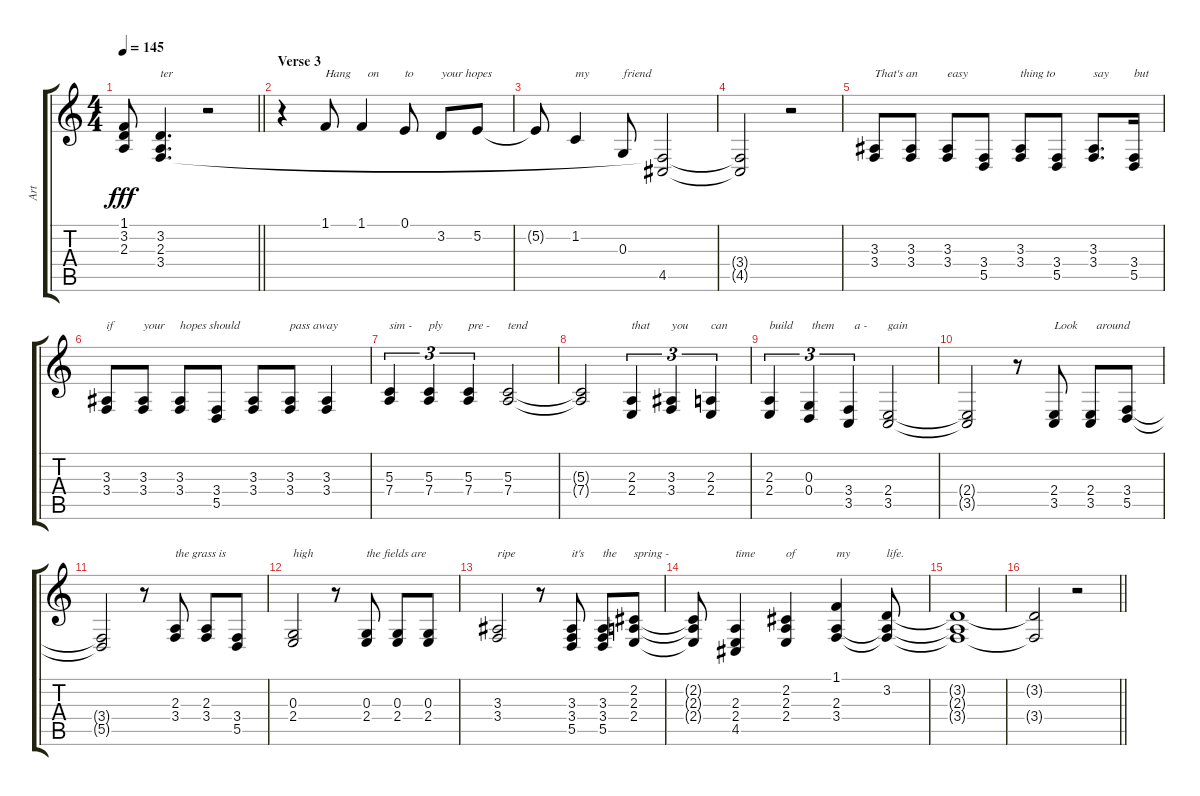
\track ("Art" "Art") {instrument brightacousticpiano}
\staff {score tabs}
\tuning (E4 B3 G3 D3 A2 E2) {hide}
\ts (4 4)
\tempo 145
\clef g2
\barLineRight lightlight
\ks c
(1.1{t} 3.2{t} 2.3{t}).8{dy fff} (3.2 2.3 3.4).4{d txt "ter"} r.2 |
\section ("" "Verse 3")
r.4 1.1.8{txt "Hang"} 1.1.4{txt "  on"} 0.1.8{txt "to"} 3.2.8{txt "your hopes"} 5.2.8 |
5.2{t}.8{txt " "} 1.2.4{txt "my"} 0.3.8{txt "friend"} (3.4{t} 4.5{t}).2 |
(3.4{t} 4.5{t}).2 r.2 |
(3.3 3.4).8{txt "That's an"} (3.3 3.4).8{txt " "} (3.3 3.4).8{txt "easy"} (3.4 5.5).8 (3.3 3.4).8{txt "thing to"} (3.4 5.5).8 (3.3 3.4).8{d txt "say"} (3.4 5.5).16{txt "but"} |
(3.3 3.4).8{txt "if"} (3.3 3.4).8{txt "your"} (3.3 3.4).8{txt "hopes should"} (3.4 5.5).8 (3.3 3.4).8{txt " "} (3.3 3.4).8{txt "pass away"} (3.3 3.4).4{txt " "} |
(5.3 7.4).4{tu (3 2) txt "sim -"} (5.3 7.4).4{tu (3 2) txt "ply"} (5.3 7.4).4{tu (3 2) txt "pre -"} (5.3 7.4).2{txt "tend"} |
(5.3{t} 7.4{t}).2 (2.3 2.4).4{tu (3 2) txt "that"} (3.3 3.4).4{tu (3 2) txt "you"} (2.3 2.4).4{tu (3 2) txt "can"} |
(2.3 2.4).4{tu (3 2) txt "build"} (0.3 0.4).4{tu (3 2) txt " them"} (3.4 3.5).4{tu (3 2) txt "  a -"} (2.4 3.5).2{txt "gain"} |
(2.4{t} 3.5{t}).2 r.8 (2.4 3.5).8{txt "Look"} (2.4 3.5).8{txt "  around"} (3.4 5.5).8 |
(3.4{t} 5.5{t}).2 r.8{txt " "} (2.3 3.4).8{txt "the grass is"} (2.3 3.4).8{txt " "} (3.4 5.5).8 |
(0.3 2.4).2{txt "high"} r.8 (0.3 2.4).8{txt "the fields are"} (0.3 2.4).8 (0.3 2.4).8 |
(3.3 3.4).2{txt "ripe"} r.8 (3.3 3.4 5.5).8{txt "it's"} (3.3 3.4 5.5).8{txt "the"} (2.2 2.3 2.4).8{txt "spring -"} |
(2.2{t} 2.3{t} 2.4{t}).8 (2.3 2.4 4.5).4{txt "time"} (2.2 2.3 2.4).4{txt "of"} (1.1 2.3 3.4).4{txt "my"} (3.2 2.3{t} 3.4{t}).8{txt "life."} |
(3.2{t} 2.3{t} 3.4{t}).1{txt " "} |
\barLineRight lightlight
(3.2{t} 3.4{t}).2 r.2
